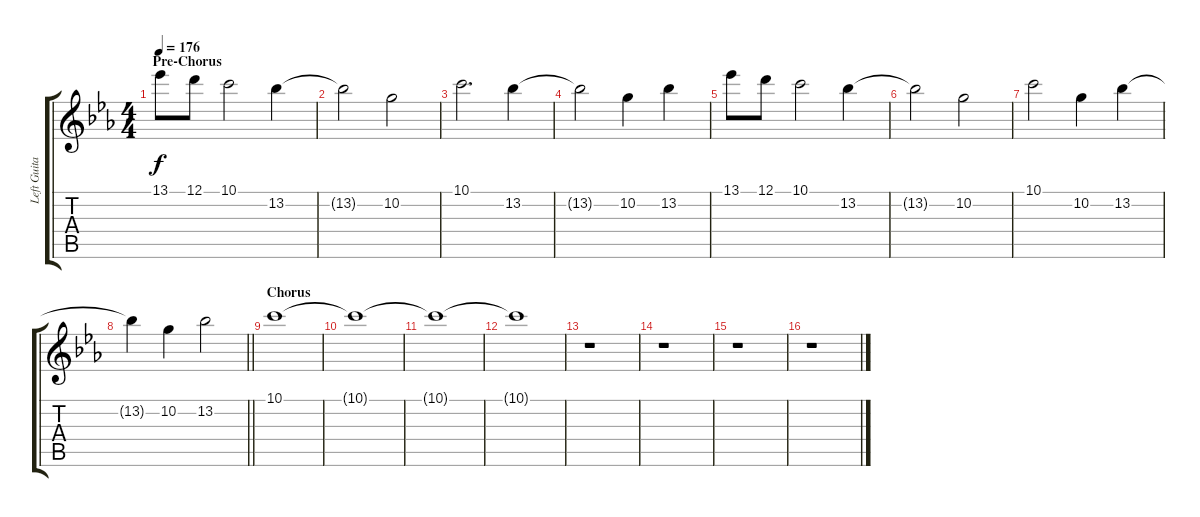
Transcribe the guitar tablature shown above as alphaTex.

\track ("Left Guitar II" "Left Guita") {instrument overdrivenguitar}
\staff {score tabs}
\tuning (D4 A3 F3 C3 G2 C2) {hide}
\ts (4 4)
\section ("" "Pre-Chorus")
\tempo 176
\clef g2
\ks eb
13.1.8{dy f} 12.1.8 10.1.2 13.2.4 |
13.2{t}.2 10.2.2 |
10.1.2{d} 13.2.4 |
13.2{t}.2 10.2.4 13.2.4 |
13.1.8 12.1.8 10.1.2 13.2.4 |
13.2{t}.2 10.2.2 |
10.1.2 10.2.4 13.2.4 |
\barLineRight lightlight
13.2{t}.4 10.2.4 13.2.2 |
\section ("" "Chorus")
10.1.1{volume 0} |
10.1{t}.1 |
10.1{t}.1 |
10.1{t}.1 |
r.1 |
r.1 |
r.1 |
r.1
